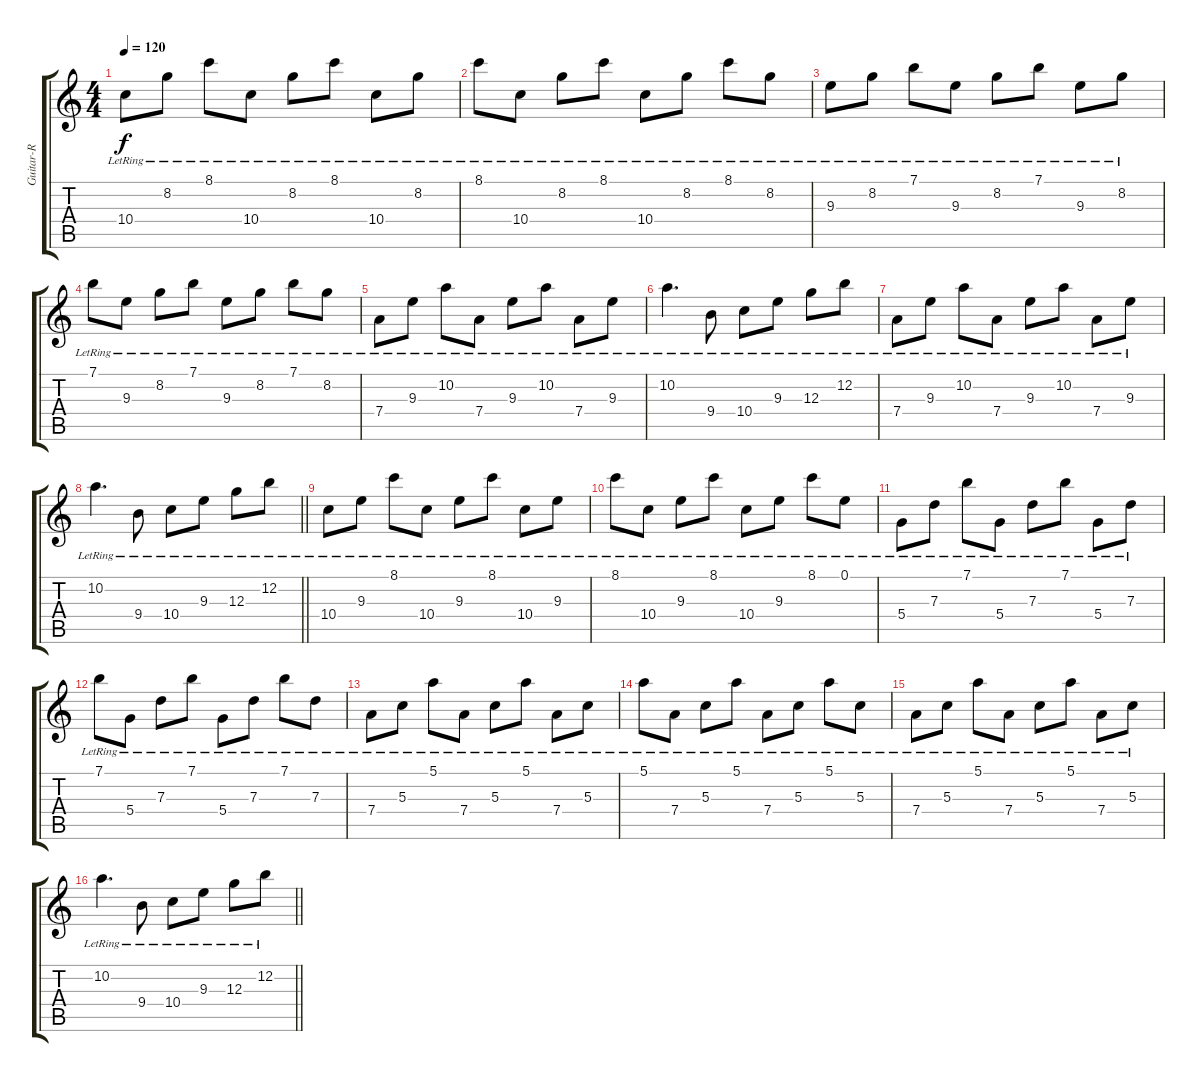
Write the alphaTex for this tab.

\track ("Guitar-R" "Guitar-R") {instrument acousticguitarnylon}
\staff {score tabs}
\tuning (E4 B3 G3 D3 A2 E2) {hide}
\ts (4 4)
\tempo 120
\clef g2
\ks c
10.4{lr}.8{dy f} 8.2{lr}.8 8.1{lr}.8 10.4{lr}.8 8.2{lr}.8 8.1{lr}.8 10.4{lr}.8 8.2{lr}.8 |
8.1{lr}.8 10.4{lr}.8 8.2{lr}.8 8.1{lr}.8 10.4{lr}.8 8.2{lr}.8 8.1{lr}.8 8.2{lr}.8 |
9.3{lr}.8 8.2{lr}.8 7.1{lr}.8 9.3{lr}.8 8.2{lr}.8 7.1{lr}.8 9.3{lr}.8 8.2{lr}.8 |
7.1{lr}.8 9.3{lr}.8 8.2{lr}.8 7.1{lr}.8 9.3{lr}.8 8.2{lr}.8 7.1{lr}.8 8.2{lr}.8 |
7.4{lr}.8 9.3{lr}.8 10.2{lr}.8 7.4{lr}.8 9.3{lr}.8 10.2{lr}.8 7.4{lr}.8 9.3{lr}.8 |
10.2{lr}.4{d} 9.4{lr}.8 10.4{lr}.8 9.3{lr}.8 12.3{lr}.8 12.2{lr}.8 |
7.4{lr}.8 9.3{lr}.8 10.2{lr}.8 7.4{lr}.8 9.3{lr}.8 10.2{lr}.8 7.4{lr}.8 9.3{lr}.8 |
\barLineRight lightlight
10.2{lr}.4{d} 9.4{lr}.8 10.4{lr}.8 9.3{lr}.8 12.3{lr}.8 12.2{lr}.8 |
\section ("" "")
10.4{lr}.8 9.3{lr}.8 8.1{lr}.8 10.4{lr}.8 9.3{lr}.8 8.1{lr}.8 10.4{lr}.8 9.3{lr}.8 |
8.1{lr}.8 10.4{lr}.8 9.3{lr}.8 8.1{lr}.8 10.4{lr}.8 9.3{lr}.8 8.1{lr}.8 0.1{lr}.8 |
5.4{lr}.8 7.3{lr}.8 7.1{lr}.8 5.4{lr}.8 7.3{lr}.8 7.1{lr}.8 5.4{lr}.8 7.3{lr}.8 |
7.1{lr}.8 5.4{lr}.8 7.3{lr}.8 7.1{lr}.8 5.4{lr}.8 7.3{lr}.8 7.1{lr}.8 7.3{lr}.8 |
7.4{lr}.8 5.3{lr}.8 5.1{lr}.8 7.4{lr}.8 5.3{lr}.8 5.1{lr}.8 7.4{lr}.8 5.3{lr}.8 |
5.1{lr}.8 7.4{lr}.8 5.3{lr}.8 5.1{lr}.8 7.4{lr}.8 5.3{lr}.8 5.1{lr}.8 5.3{lr}.8 |
7.4{lr}.8 5.3{lr}.8 5.1{lr}.8 7.4{lr}.8 5.3{lr}.8 5.1{lr}.8 7.4{lr}.8 5.3{lr}.8 |
\barLineRight lightlight
10.2{lr}.4{d} 9.4{lr}.8 10.4{lr}.8 9.3{lr}.8 12.3{lr}.8 12.2{lr}.8
